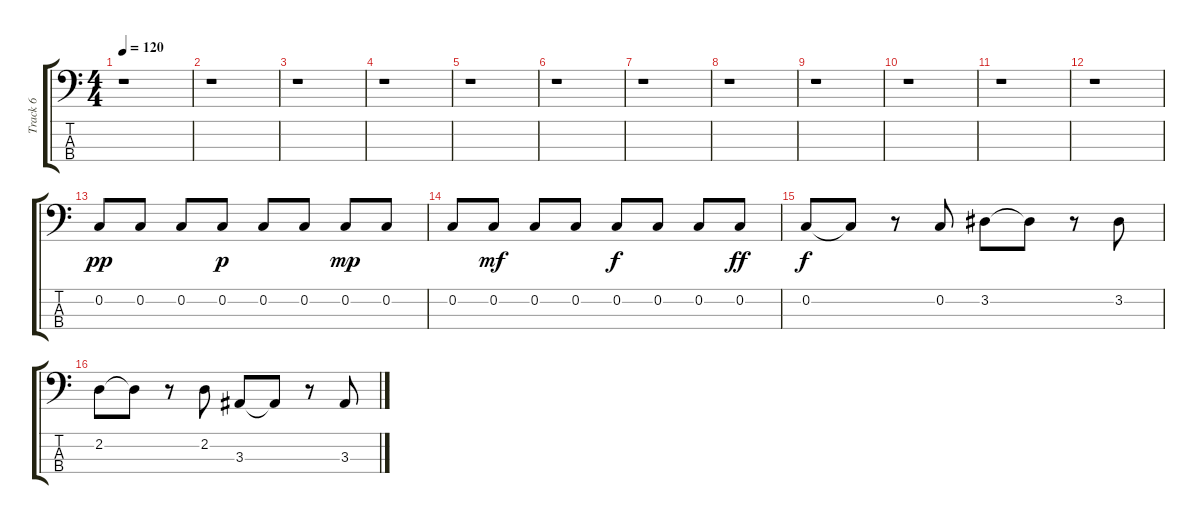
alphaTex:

\track ("Track 6" "Track 6") {instrument electricbassfinger}
\staff {score tabs}
\tuning (F2 C2 G1 C1) {hide}
\ts (4 4)
\tempo 120
\clef f4
\ks c
r.1{dy pp instrument electricbassfinger} |
r.1 |
r.1 |
r.1 |
r.1 |
r.1 |
r.1 |
r.1 |
r.1 |
r.1 |
r.1 |
r.1 |
0.2.8 0.2.8 0.2.8 0.2.8{dy p} 0.2.8 0.2.8 0.2.8{dy mp} 0.2.8 |
0.2.8 0.2.8{dy mf} 0.2.8 0.2.8 0.2.8{dy f} 0.2.8 0.2.8 0.2.8{dy ff} |
0.2.8{dy f} 0.2{t}.8 r.8 0.2.8 3.2.8 3.2{t}.8 r.8 3.2.8 |
2.2.8 2.2{t}.8 r.8 2.2.8 3.3.8 3.3{t}.8 r.8 3.3.8
